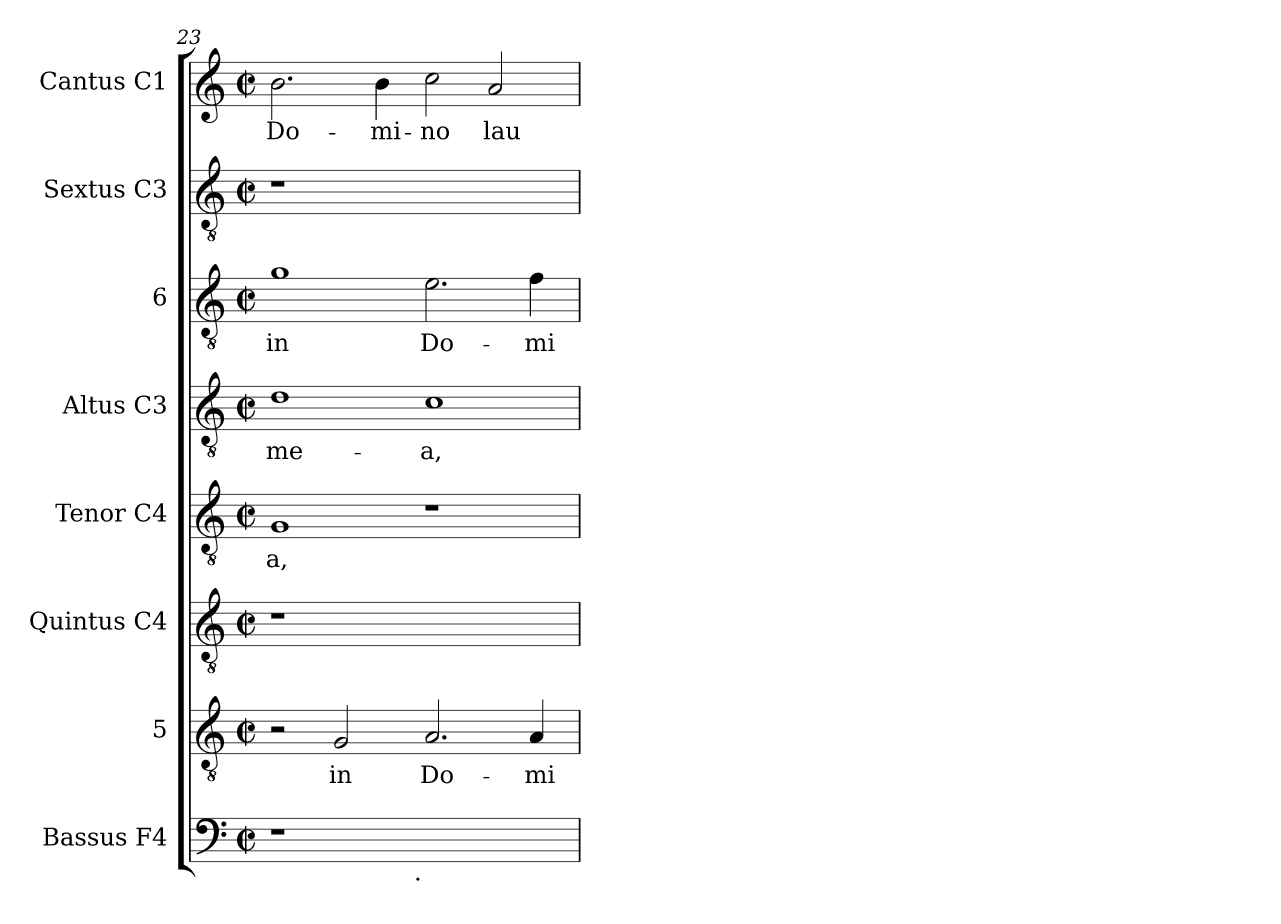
**kern	**kern	**text	**kern	**kern	**text	**kern	**text	**kern	**text	**kern	**kern	**text
*part8	*part7	*part7	*part6	*part5	*part5	*part4	*part4	*part3	*part3	*part2	*part1	*part1
*staff8	*staff7	*staff7	*staff6	*staff5	*staff5	*staff4	*staff4	*staff3	*staff3	*staff2	*staff1	*staff1
*I"Bassus  F4	*I"5	*	*I"Quintus  C4	*I"Tenor  C4	*	*I"Altus  C3	*	*I"6	*	*I"Sextus  C3	*I"Cantus  C1	*
*I'B	*	*	*	*I'T	*	*I'A	*	*	*	*	*I'C	*
*clefF4	*clefGv2	*	*clefGv2	*clefGv2	*	*clefGv2	*	*clefGv2	*	*clefGv2	*clefG2	*
*k[]	*k[]	*	*k[]	*k[]	*	*k[]	*	*k[]	*	*k[]	*k[]	*
*C:	*C:	*	*C:	*C:	*	*C:	*	*C:	*	*C:	*C:	*
*M2/2	*M2/2	*	*M2/2	*M2/2	*	*M2/2	*	*M2/2	*	*M2/2	*M2/2	*
*met(c|)	*met(c|)	*	*met(c|)	*met(c|)	*	*met(c|)	*	*met(c|)	*	*met(c|)	*met(c|)	*
=23	=23	=23	=23	=23	=23	=23	=23	=23	=23	=23	=23	=23
!	!	!	!	!	!LO:LY:b:cj	!	!LO:LY:b:cj	!	!LO:LY:b:cj	!	!	!LO:LY:b:cj
*^	*	*	*	*	*	*	*	*	*	*	*	*
1r	2ryy	2r	.	1r	1G	-a,	1d	me-	1g	in	1r	2.b\	Do-
!	!	!	!LO:LY:b:cj	!	!	!	!	!	!	!	!	!	!
.	4...ryy	2G/	in	.	.	.	.	.	.	.	.	.	.
!	!	!	!	!	!	!	!	!	!	!	!	!	!LO:LY:b:cj
.	.	.	.	.	.	.	.	.	.	.	.	4b\	-mi-
!	!LO:TX:b:t=.	!	!	!	!	!	!	!	!	!	!	!	!
.	1ryy	.	.	.	.	.	.	.	.	.	.	.	.
!	!	!	!LO:LY:b:cj	!	!	!	!	!LO:LY:b:cj	!	!LO:LY:b:cj	!	!	!LO:LY:b:cj
1ryy	.	2.A/	Do-	1ryy	1r	.	1c	-a,	2.e\	Do-	1ryy	2cc\	-no
!	!	!	!	!	!	!	!	!	!	!	!	!	!LO:LY:b:cj
.	.	.	.	.	.	.	.	.	.	.	.	2a/	lau-
!	!	!	!LO:LY:b:cj	!	!	!	!	!	!	!LO:LY:b:cj	!	!	!
.	.	4A/	-mi-	.	.	.	.	.	4f\	-mi-	.	.	.
.	32ryy	.	.	.	.	.	.	.	.	.	.	.	.
*v	*v	*	*	*	*	*	*	*	*	*	*	*	*
=	=	=	=	=	=	=	=	=	=	=	=	=
*-	*-	*-	*-	*-	*-	*-	*-	*-	*-	*-	*-	*-
